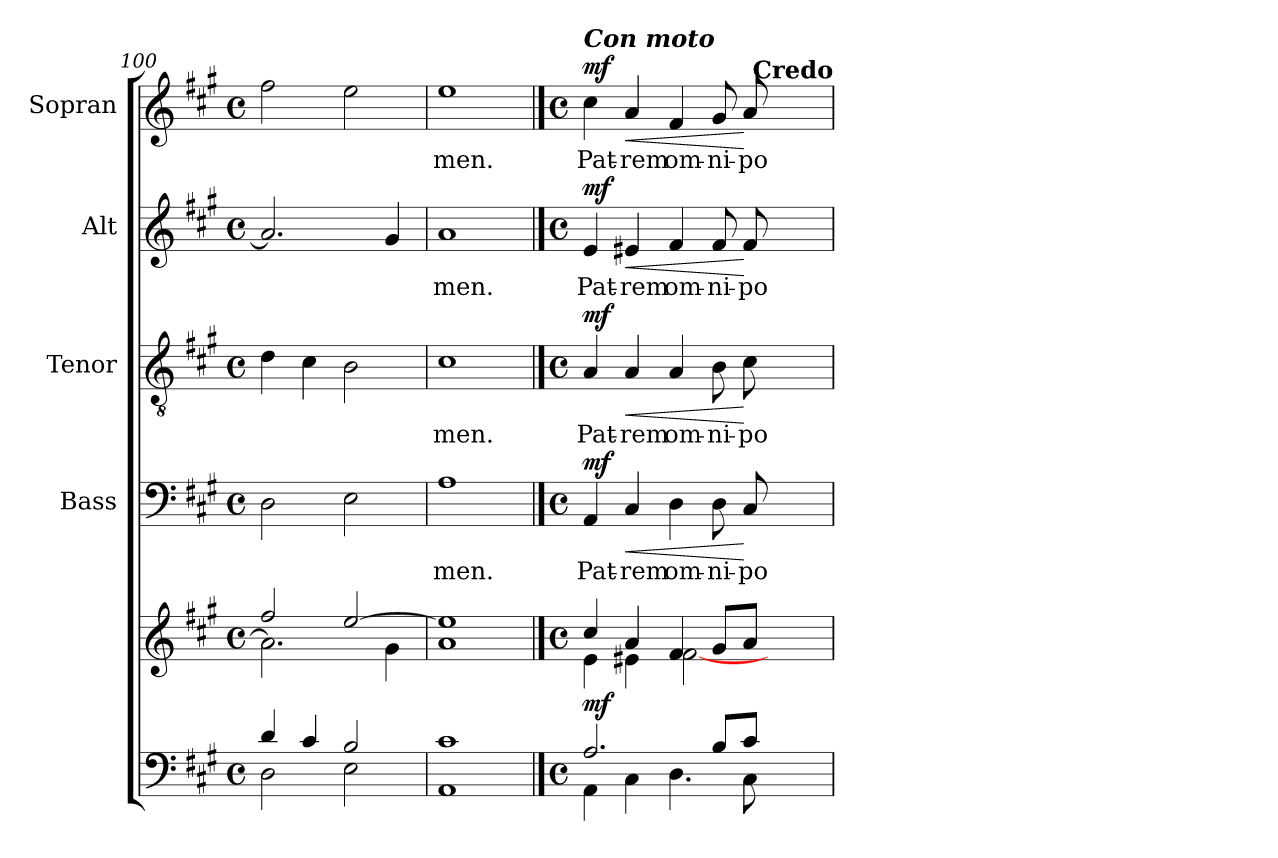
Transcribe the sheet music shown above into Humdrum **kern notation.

**kern	**kern	**dynam	**kern	**text	**dynam	**kern	**text	**dynam	**kern	**text	**dynam	**kern	**text	**dynam
*part5	*part5	*part5	*part4	*part4	*part4	*part3	*part3	*part3	*part2	*part2	*part2	*part1	*part1	*part1
*staff6	*staff5	*staff5/6	*staff4	*staff4	*staff4	*staff3	*staff3	*staff3	*staff2	*staff2	*staff2	*staff1	*staff1	*staff1
*	*	*	*I"Bass	*	*	*I"Tenor	*	*	*I"Alt	*	*	*I"Sopran	*	*
*	*	*	*I'B.	*	*	*I'T.	*	*	*I'A.	*	*	*I'S.	*	*
*clefF4	*clefG2	*	*clefF4	*	*	*clefGv2	*	*	*clefG2	*	*	*clefG2	*	*
*k[f#c#g#]	*k[f#c#g#]	*	*k[f#c#g#]	*	*	*k[f#c#g#]	*	*	*k[f#c#g#]	*	*	*k[f#c#g#]	*	*
*A:	*A:	*	*A:	*	*	*A:	*	*	*A:	*	*	*A:	*	*
*M4/4	*M4/4	*	*M4/4	*	*	*M4/4	*	*	*M4/4	*	*	*M4/4	*	*
*met(c)	*met(c)	*	*met(c)	*	*	*met(c)	*	*	*met(c)	*	*	*met(c)	*	*
=100	=100	=100	=100	=100	=100	=100	=100	=100	=100	=100	=100	=100	=100	=100
*^	*^	*	*	*	*	*	*	*	*	*	*	*	*	*
4d/	2D\	2ff#/	2.a\]	.	2D\	.	.	4d\	.	.	2.a/]	.	.	2ff#\	.	.
4c#/	.	.	.	.	.	.	.	4c#\	.	.	.	.	.	.	.	.
2B/	2E\	[>2ee/	.	.	2E\	.	.	2B\	.	.	.	.	.	2ee\	.	.
.	.	.	4g#\	.	.	.	.	.	.	.	4g#/	.	.	.	.	.
=101	=101	=101	=101	=101	=101	=101	=101	=101	=101	=101	=101	=101	=101	=101	=101	=101
!	!	!	!	!	!	!LO:LY:b	!	!	!LO:LY:b	!	!	!LO:LY:b	!	!	!LO:LY:b	!
1c#	1AA	1ee]	1a	.	1A	-men.	.	1c#	-men.	.	1a	-men.	.	1ee	-men.	.
!!LO:PB:g=z
==102	==102	==102	==102	==102	==102	==102	==102	==102	==102	==102	==102	==102	==102	==102	==102	==102
*M4/4	*	*M4/4	*	*	*M4/4	*	*	*M4/4	*	*	*M4/4	*	*	*M4/4	*	*
*met(c)	*	*met(c)	*	*	*met(c)	*	*	*met(c)	*	*	*met(c)	*	*	*met(c)	*	*
!	!	!	!	!	!	!	!	!	!	!	!	!	!	!LO:TX:a:Bi:t=Con moto	!	!
!	!	!	!	!LO:DY:b	!	!LO:LY:b	!LO:DY:a	!	!LO:LY:b	!LO:DY:a	!	!LO:LY:b	!LO:DY:a	!	!LO:LY:b	!LO:DY:a
2.A/	4AA\	4cc#/	4e\	mf	4AA/	Pat-	mf	4A/	Pat-	mf	4e/	Pat-	mf	4cc#\	Pat-	mf
!	!	!	!	!	!	!LO:LY:b	!LO:HP:b	!	!LO:LY:b	!LO:HP:b	!	!LO:LY:b	!LO:HP:b	!	!LO:LY:b	!LO:HP:b
.	4C#\	4a/	4e#X\	.	4C#/	-rem	<	4A/	-rem	<	4e#X/	-rem	<	4a/	-rem	<
!	!	!	!	!	!	!LO:LY:b	!	!	!LO:LY:b	!	!	!LO:LY:b	!	!	!LO:LY:b	!
.	4.D\	4f#/	[<2f#\	.	4D\	om-	.	4A/	om-	.	4f#/	om-	.	4f#/	om-	.
!	!	!	!	!	!	!LO:LY:b	!	!	!LO:LY:b	!	!	!LO:LY:b	!	!	!LO:LY:b	!
8B/L	.	8g#/L	.	.	8D\	-ni-	.	8B\	-ni-	.	8f#/	-ni-	.	8g#/	-ni-	.
!	!	!	!	!	!	!LO:LY:b	!	!	!LO:LY:b	!	!	!LO:LY:b	!	!	!LO:LY:b	!
8c#/J	8C#\	8a/J	.	.	8C#/	-po-	[	8c#\	-po-	[	8f#/	-po-	[	8a/	-po-	[
2ryy	2ryy	2ryy	2ryy	.	2ryy	.	.	2ryy	.	.	2ryy	.	.	2ryy	.	.
!	!	!	!	!	!	!	!	!	!	!	!	!	!	!LO:TX:a:B:t=Credo	!	!
*v	*v	*	*	*	*	*	*	*	*	*	*	*	*	*	*	*
*	*v	*v	*	*	*	*	*	*	*	*	*	*	*	*	*
=	=	=	=	=	=	=	=	=	=	=	=	=	=	=
*-	*-	*-	*-	*-	*-	*-	*-	*-	*-	*-	*-	*-	*-	*-
